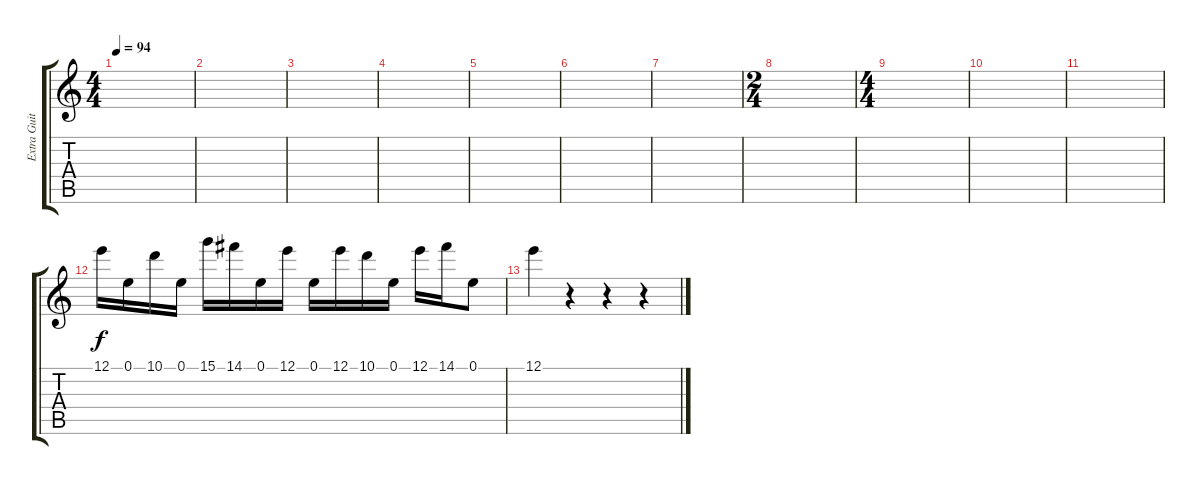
\track ("Extra Guitar" "Extra Guit") {instrument overdrivenguitar}
\staff {score tabs}
\tuning (E4 B3 G3 D3 A2 D2) {hide}
\ts (4 4)
\tempo 94
\clef g2
\ks c
|
|
|
|
|
|
|
\ts (2 4)
|
\ts (4 4)
|
|
|
12.1.16 0.1.16 10.1.16 0.1.16 15.1.16 14.1.16 0.1.16 12.1.16 0.1.16 12.1.16 10.1.16 0.1.16 12.1.16 14.1.16 0.1.8 |
12.1.4 r.4 r.4 r.4
